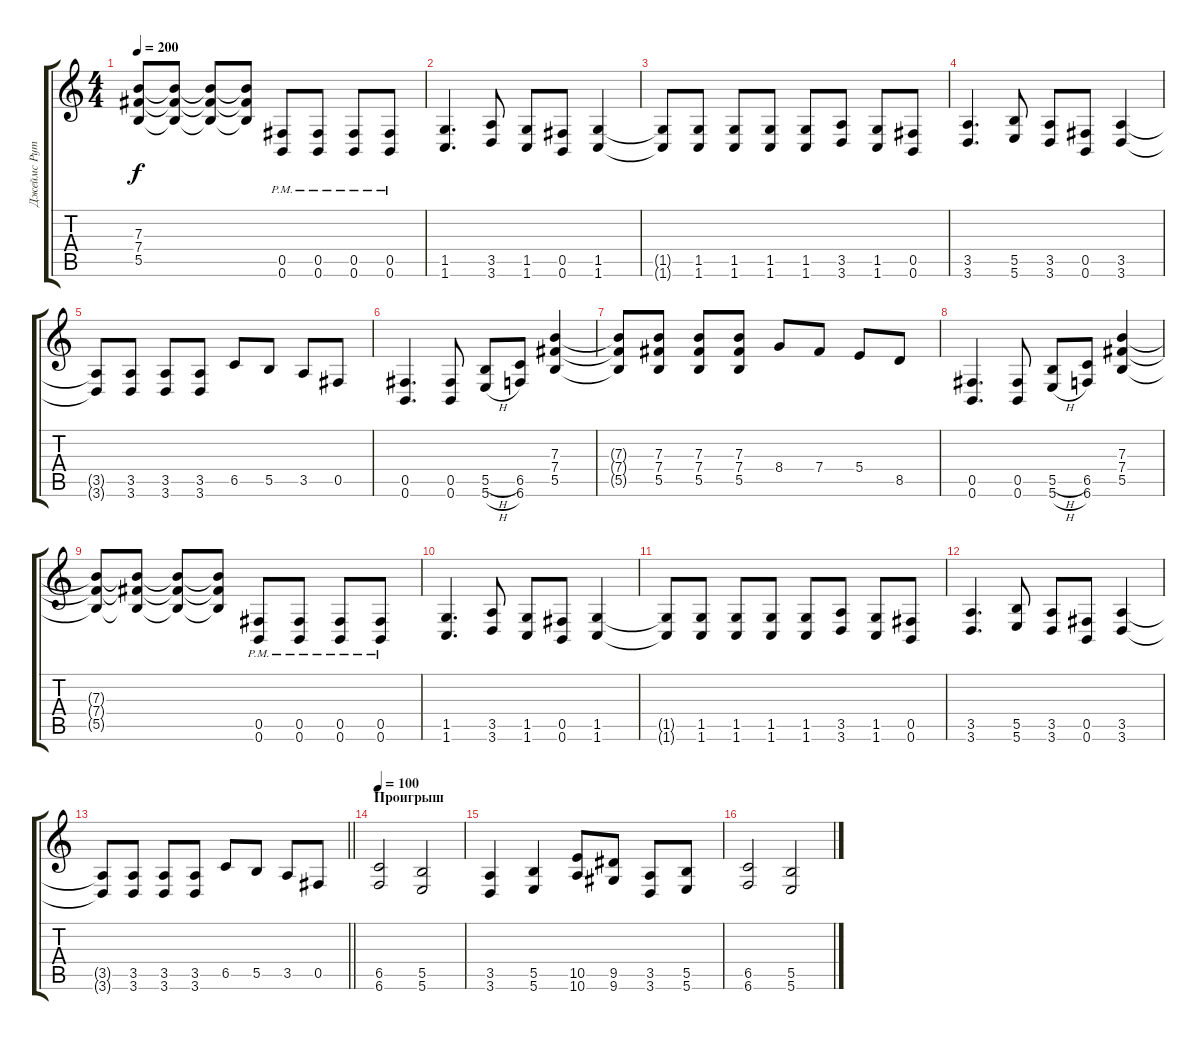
\track ("Джеймс Рут" "Джеймс Рут") {instrument distortionguitar}
\staff {score tabs}
\tuning (Db4 Ab3 E3 B2 Gb2 B1) {hide}
\ts (4 4)
\tempo 200
\clef g2
\ks c
(7.3{t} 7.4{t} 5.5{t}).8{dy f} (7.3{t} 7.4{t} 5.5{t}).8 (7.3{t} 7.4{t} 5.5{t}).8 (7.3{t} 7.4{t} 5.5{t}).8 (0.5{pm} 0.6{pm}).8 (0.5{pm} 0.6{pm}).8 (0.5{pm} 0.6{pm}).8 (0.5{pm} 0.6{pm}).8 |
(1.5 1.6).4{d} (3.5 3.6).8 (1.5 1.6).8 (0.5 0.6).8 (1.5 1.6).4 |
(1.5{t} 1.6{t}).8 (1.5 1.6).8 (1.5 1.6).8 (1.5 1.6).8 (1.5 1.6).8 (3.5 3.6).8 (1.5 1.6).8 (0.5 0.6).8 |
(3.5 3.6).4{d} (5.5 5.6).8 (3.5 3.6).8 (0.5 0.6).8 (3.5 3.6).4 |
(3.5{t} 3.6{t}).8 (3.5 3.6).8 (3.5 3.6).8 (3.5 3.6).8 6.5.8 5.5.8 3.5.8 0.5.8 |
(0.5 0.6).4{d} (0.5 0.6).8 (5.5{h} 5.6{h}).8 (6.5 6.6).8 (7.3 7.4 5.5).4 |
(7.3{t} 7.4{t} 5.5{t}).8 (7.3 7.4 5.5).8 (7.3 7.4 5.5).8 (7.3 7.4 5.5).8 8.4.8 7.4.8 5.4.8 8.5.8 |
(0.5 0.6).4{d} (0.5 0.6).8 (5.5{h} 5.6{h}).8 (6.5 6.6).8 (7.3 7.4 5.5).4 |
(7.3{t} 7.4{t} 5.5{t}).8 (7.3{t} 7.4{t} 5.5{t}).8 (7.3{t} 7.4{t} 5.5{t}).8 (7.3{t} 7.4{t} 5.5{t}).8 (0.5{pm} 0.6{pm}).8 (0.5{pm} 0.6{pm}).8 (0.5{pm} 0.6{pm}).8 (0.5{pm} 0.6{pm}).8 |
(1.5 1.6).4{d} (3.5 3.6).8 (1.5 1.6).8 (0.5 0.6).8 (1.5 1.6).4 |
(1.5{t} 1.6{t}).8 (1.5 1.6).8 (1.5 1.6).8 (1.5 1.6).8 (1.5 1.6).8 (3.5 3.6).8 (1.5 1.6).8 (0.5 0.6).8 |
(3.5 3.6).4{d} (5.5 5.6).8 (3.5 3.6).8 (0.5 0.6).8 (3.5 3.6).4 |
\barLineRight lightlight
(3.5{t} 3.6{t}).8 (3.5 3.6).8 (3.5 3.6).8 (3.5 3.6).8 6.5.8 5.5.8 3.5.8 0.5.8 |
\section ("" "Проигрыш")
\tempo 100
(6.5 6.6).2 (5.5 5.6).2 |
(3.5 3.6).4 (5.5 5.6).4 (10.5 10.6).8 (9.5 9.6).8 (3.5 3.6).8 (5.5 5.6).8 |
(6.5 6.6).2 (5.5 5.6).2
